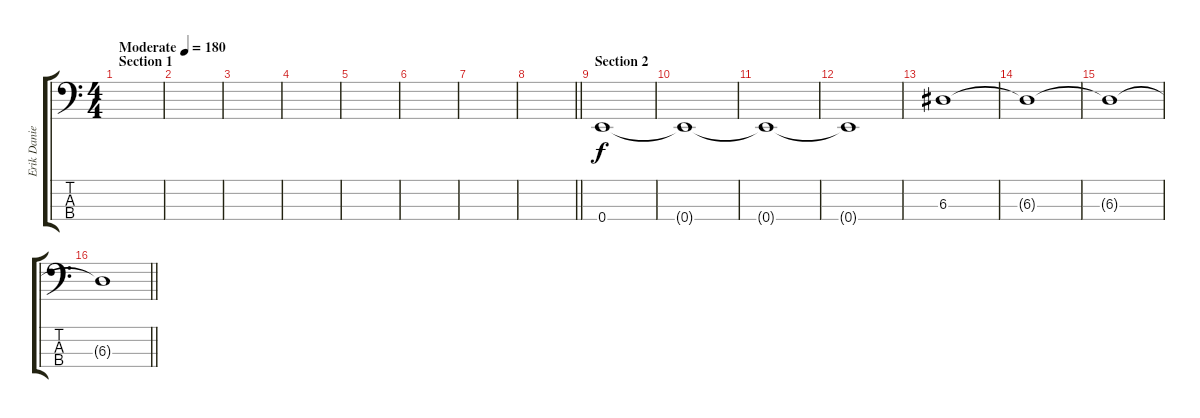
\track ("Erik Danielsson" "Erik Danie") {instrument electricbasspick}
\staff {score tabs}
\tuning (G2 D2 A1 E1) {hide}
\ts (4 4)
\section ("" "Section 1")
\tempo (180 "Moderate")
\clef f4
\ks c
|
|
|
|
|
|
|
\barLineRight lightlight
|
\section ("" "Section 2")
0.4.1 |
0.4{t}.1 |
0.4{t}.1 |
0.4{t}.1 |
6.3.1 |
6.3{t}.1 |
6.3{t}.1 |
\barLineRight lightlight
6.3{t}.1
